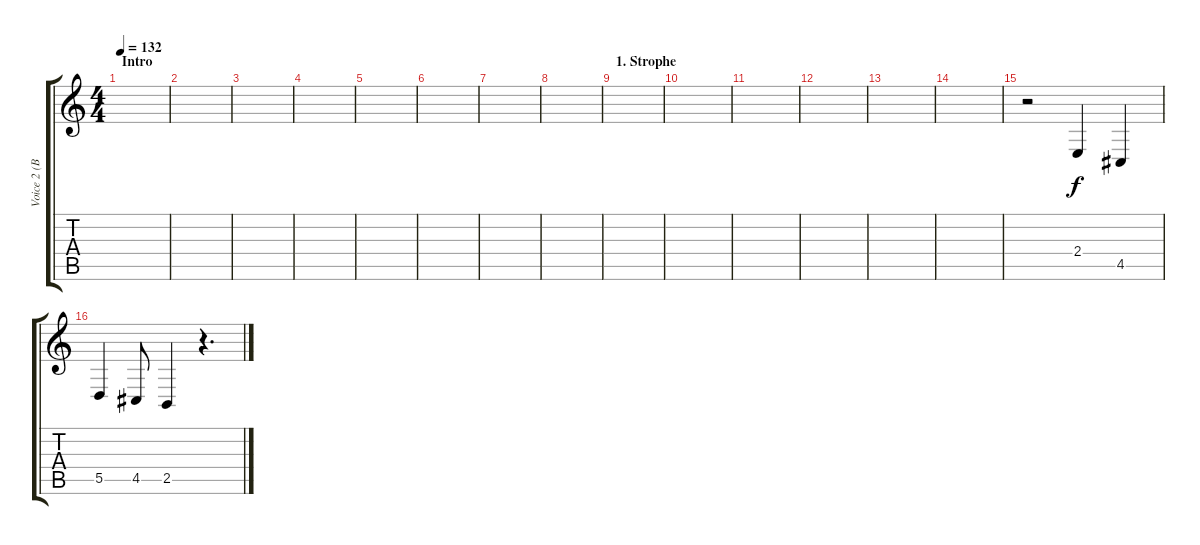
\track ("Voice 2 (Bela)" "Voice 2 (B") {instrument altosax}
\staff {score tabs}
\tuning (E4 B3 G3 D3 A2 E2) {hide}
\ts (4 4)
\section ("" "Intro")
\tempo 132
\clef g2
\ks c
|
|
|
|
|
|
|
|
\section ("" "1. Strophe")
|
|
|
|
|
|
r.2 2.4.4 4.5.4 |
5.5.4 4.5.8 2.5.4 r.4{d}
